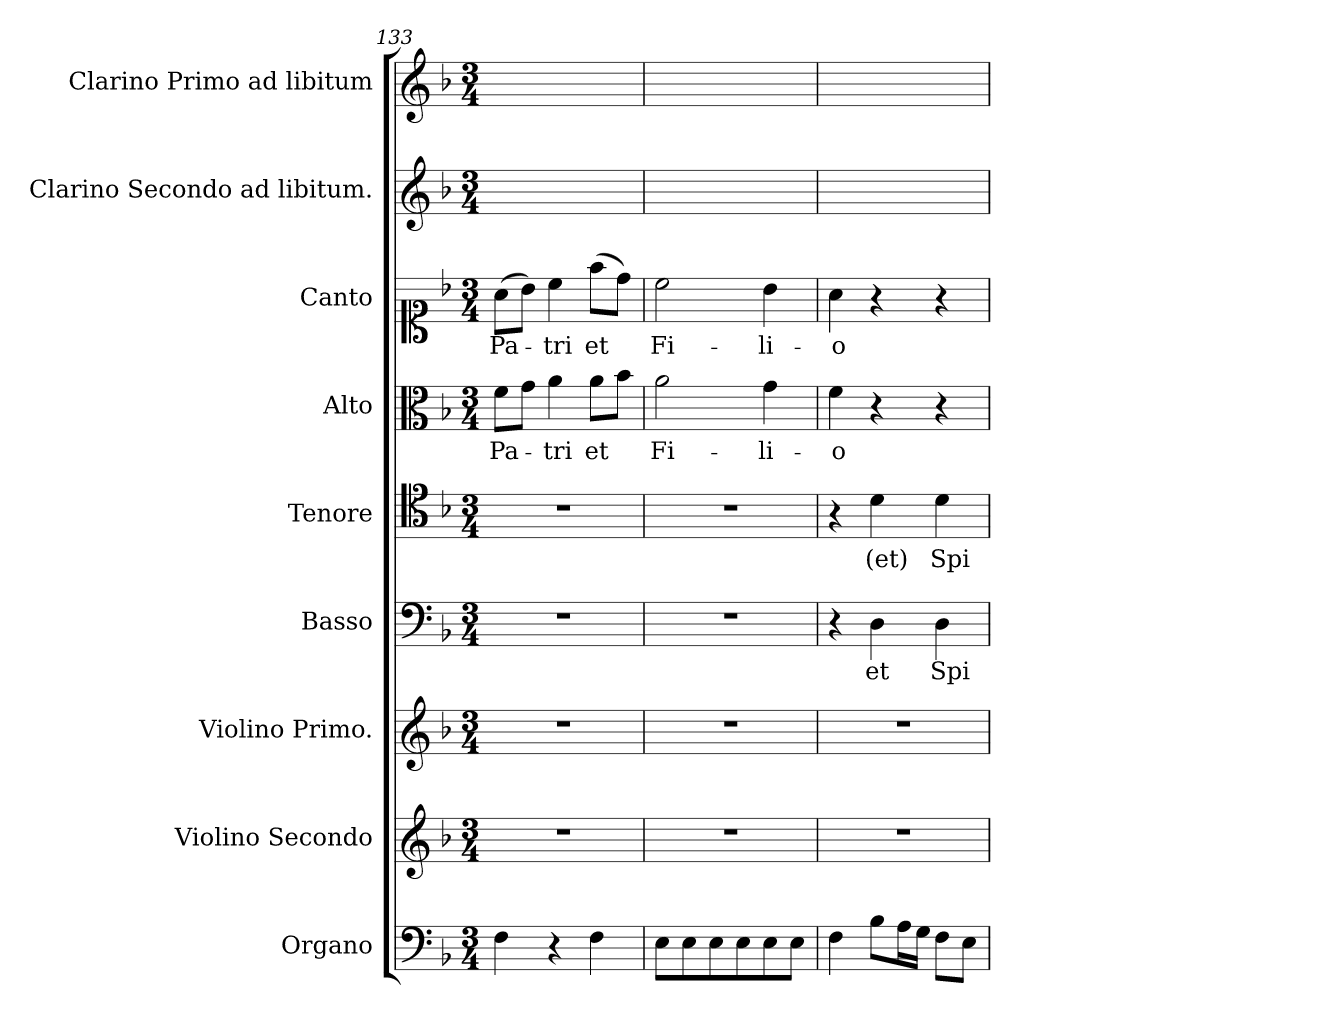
**kern	**kern	**kern	**kern	**text	**kern	**text	**kern	**text	**kern	**text	**kern	**kern
*part9	*part8	*part7	*part6	*part6	*part5	*part5	*part4	*part4	*part3	*part3	*part2	*part1
*staff9	*staff8	*staff7	*staff6	*staff6	*staff5	*staff5	*staff4	*staff4	*staff3	*staff3	*staff2	*staff1
*I"Organo	*I"Violino Secondo	*I"Violino Primo.	*I"Basso	*	*I"Tenore	*	*I"Alto	*	*I"Canto	*	*I"Clarino Secondo ad libitum.	*I"Clarino Primo ad libitum
*I'org	*	*I'vl I	*I'B	*	*I'T	*	*I'A	*	*I'C	*	*I'clno II	*I'clno I
*clefF4	*clefG2	*clefG2	*clefF4	*	*clefC4	*	*clefC3	*	*clefC1	*	*clefG2	*clefG2
*k[b-]	*k[b-]	*k[b-]	*k[b-]	*	*k[b-]	*	*k[b-]	*	*k[b-]	*	*k[b-]	*k[b-]
*F:	*F:	*F:	*F:	*	*F:	*	*F:	*	*F:	*	*F:	*F:
*M3/4	*M3/4	*M3/4	*M3/4	*	*M3/4	*	*M3/4	*	*M3/4	*	*M3/4	*M3/4
=133	=133	=133	=133	=133	=133	=133	=133	=133	=133	=133	=133	=133
4F\	2.r	2.r	2.r	.	2.r	.	8f\L	Pa-	(8a\L	Pa-	2.ryy	2.ryy
.	.	.	.	.	.	.	8g\J	.	8b-\J)	.	.	.
4r	.	.	.	.	.	.	4a\	-tri	4cc\	-tri	.	.
4F\	.	.	.	.	.	.	8a\L	et	(8ff\L	et	.	.
.	.	.	.	.	.	.	8b-\J	.	8dd\J)	.	.	.
=134	=134	=134	=134	=134	=134	=134	=134	=134	=134	=134	=134	=134
8E\L	2.r	2.r	2.r	.	2.r	.	2a\	Fi-	2cc\	Fi-	2.ryy	2.ryy
8E\	.	.	.	.	.	.	.	.	.	.	.	.
8E\	.	.	.	.	.	.	.	.	.	.	.	.
8E\	.	.	.	.	.	.	.	.	.	.	.	.
8E\	.	.	.	.	.	.	4g\	-li-	4b-\	-li-	.	.
8E\J	.	.	.	.	.	.	.	.	.	.	.	.
=135	=135	=135	=135	=135	=135	=135	=135	=135	=135	=135	=135	=135
4F\	2.r	2.r	4r	.	4r	.	4f\	-o	4a\	-o	2.ryy	2.ryy
8B-\L	.	.	4D\	et	4d\	(et)	4r	.	4r	.	.	.
16A\L	.	.	.	.	.	.	.	.	.	.	.	.
16G\JJ	.	.	.	.	.	.	.	.	.	.	.	.
8F\L	.	.	4D\	Spi-	4d\	Spi-	4r	.	4r	.	.	.
8E\J	.	.	.	.	.	.	.	.	.	.	.	.
=	=	=	=	=	=	=	=	=	=	=	=	=
*-	*-	*-	*-	*-	*-	*-	*-	*-	*-	*-	*-	*-
